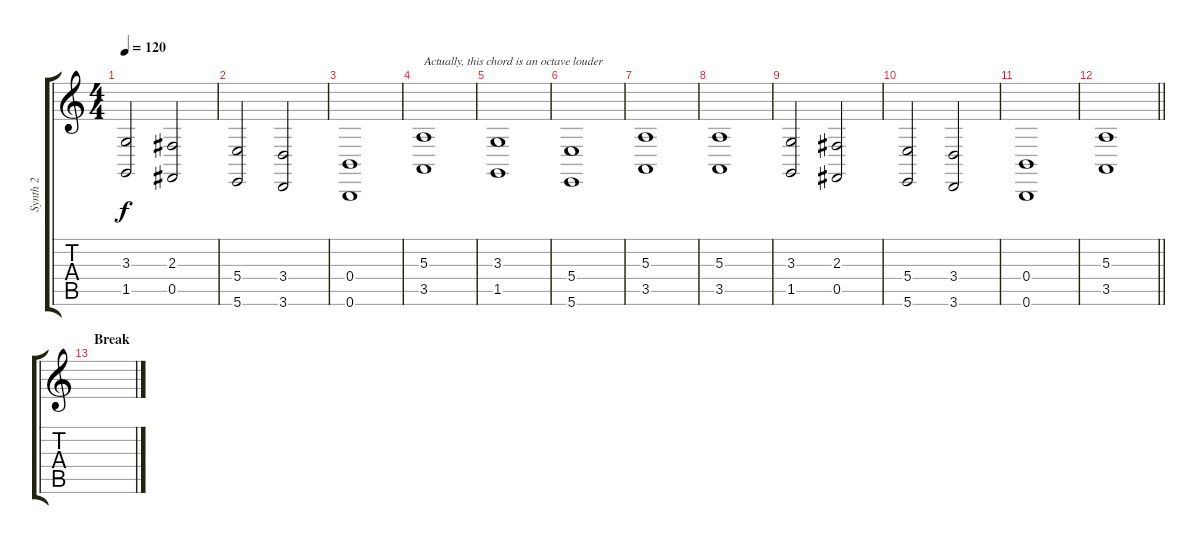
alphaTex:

\track ("Synth 2" "Synth 2") {instrument lead1square}
\staff {score tabs}
\tuning (Db4 Ab3 E3 B2 Gb2 B1) {hide}
\ts (4 4)
\tempo 120
\clef g2
\ks c
(3.3 1.5).2{dy f} (2.3 0.5).2 |
(5.4 5.6).2 (3.4 3.6).2 |
(0.4 0.6).1 |
(5.3 3.5).1{txt "Actually, this chord is an octave louder"} |
(3.3 1.5).1 |
(5.4 5.6).1 |
(5.3 3.5).1 |
(5.3 3.5).1 |
(3.3 1.5).2 (2.3 0.5).2 |
(5.4 5.6).2 (3.4 3.6).2 |
(0.4 0.6).1 |
\barLineRight lightlight
(5.3 3.5).1 |
\section ("" "Break")
